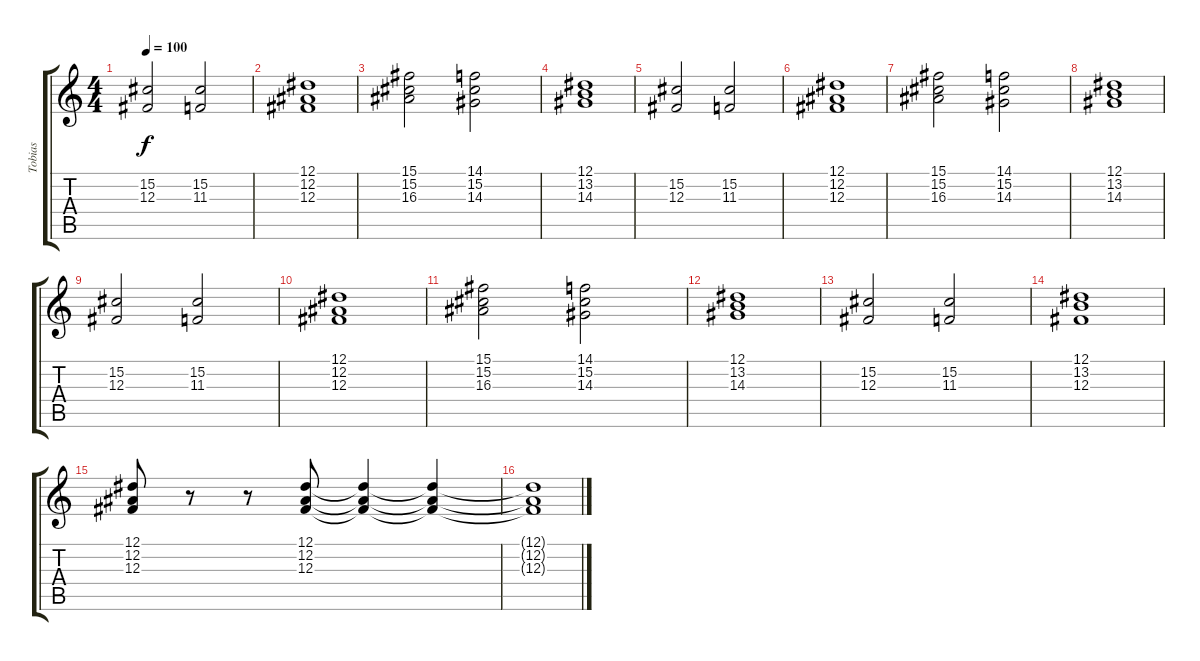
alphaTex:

\track ("Tobias" "Tobias") {instrument stringensemble1}
\staff {score tabs}
\tuning (Eb4 Bb3 Gb3 Db3 Ab2 Eb2) {hide}
\ts (4 4)
\tempo 100
\clef g2
\ks c
(15.2 12.3).2{dy f} (15.2 11.3).2 |
(12.1 12.2 12.3).1 |
(15.1 15.2 16.3).2 (14.1 15.2 14.3).2 |
(12.1 13.2 14.3).1 |
(15.2 12.3).2 (15.2 11.3).2 |
(12.1 12.2 12.3).1 |
(15.1 15.2 16.3).2 (14.1 15.2 14.3).2 |
(12.1 13.2 14.3).1 |
(15.2 12.3).2 (15.2 11.3).2 |
(12.1 12.2 12.3).1 |
(15.1 15.2 16.3).2 (14.1 15.2 14.3).2 |
(12.1 13.2 14.3).1 |
(15.2 12.3).2 (15.2 11.3).2 |
(12.1 13.2 12.3).1 |
(12.1 12.2 12.3).8 r.8 r.8 (12.1 12.2 12.3).8 (12.1{t} 12.2{t} 12.3{t}).4 (12.1{t} 12.2{t} 12.3{t}).4 |
(12.1{t} 12.2{t} 12.3{t}).1
